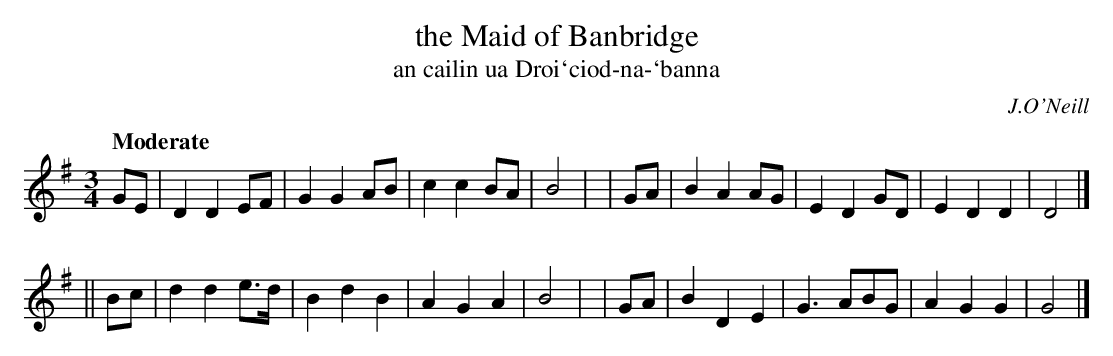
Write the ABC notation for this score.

X:1
T: the Maid of Banbridge
T: an cailin ua Droi`ciod-na-\`banna
O: J.O'Neill
Q: "Moderate"
M: 3/4
L: 1/8
K: G
   GE | D2 D2 EF  | G2 G2 AB | c2 c2 BA | B4 |\
|  GA | B2 A2 AG  | E2 D2 GD | E2 D2 D2 | D4 |]
|| Bc | d2 d2 e>d | B2 d2 B2 | A2 G2 A2 | B4 |\
|  GA | B2 D2 E2  | G3   ABG | A2 G2 G2 | G4 |]
